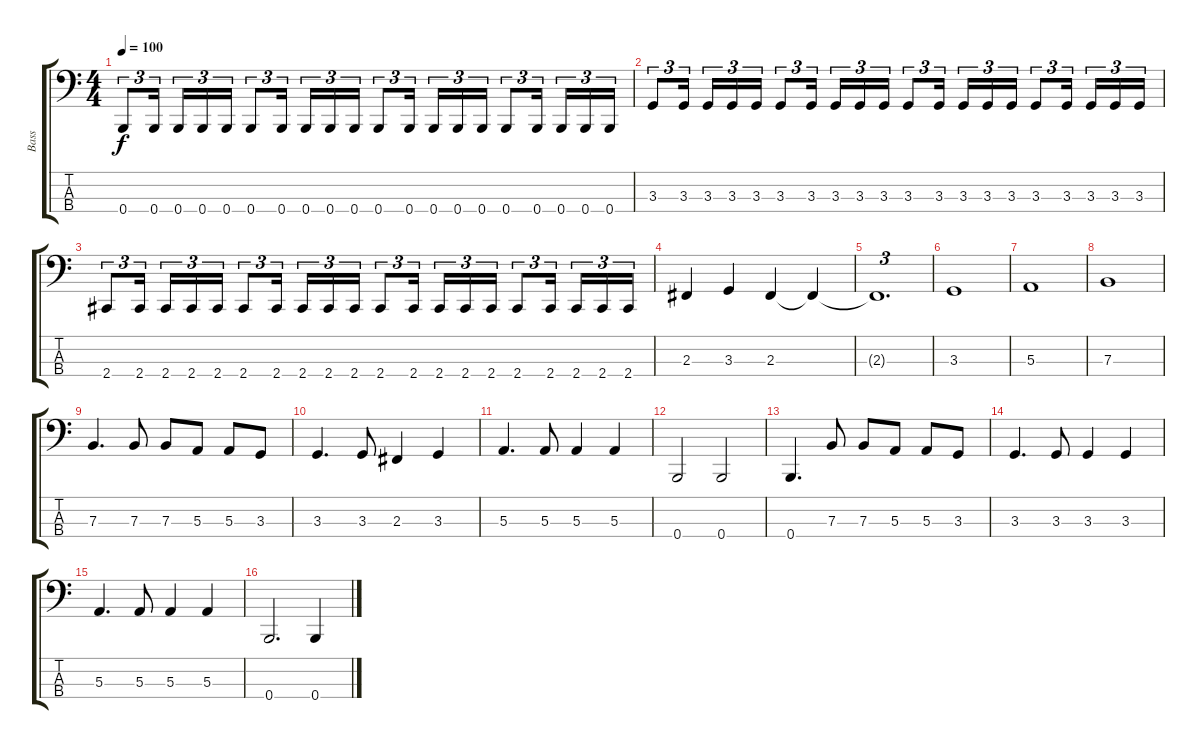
\track ("Bass" "Bass") {instrument electricbasspick}
\staff {score tabs}
\tuning (D2 A1 E1 B0) {hide}
\ts (4 4)
\tempo 100
\clef f4
\ks c
0.4.8{tu (3 2) dy f} 0.4.16{tu (3 2)} 0.4.16{tu (3 2)} 0.4.16{tu (3 2)} 0.4.16{tu (3 2)} 0.4.8{tu (3 2)} 0.4.16{tu (3 2)} 0.4.16{tu (3 2)} 0.4.16{tu (3 2)} 0.4.16{tu (3 2)} 0.4.8{tu (3 2)} 0.4.16{tu (3 2)} 0.4.16{tu (3 2)} 0.4.16{tu (3 2)} 0.4.16{tu (3 2)} 0.4.8{tu (3 2)} 0.4.16{tu (3 2)} 0.4.16{tu (3 2)} 0.4.16{tu (3 2)} 0.4.16{tu (3 2)} |
3.3.8{tu (3 2)} 3.3.16{tu (3 2)} 3.3.16{tu (3 2)} 3.3.16{tu (3 2)} 3.3.16{tu (3 2)} 3.3.8{tu (3 2)} 3.3.16{tu (3 2)} 3.3.16{tu (3 2)} 3.3.16{tu (3 2)} 3.3.16{tu (3 2)} 3.3.8{tu (3 2)} 3.3.16{tu (3 2)} 3.3.16{tu (3 2)} 3.3.16{tu (3 2)} 3.3.16{tu (3 2)} 3.3.8{tu (3 2)} 3.3.16{tu (3 2)} 3.3.16{tu (3 2)} 3.3.16{tu (3 2)} 3.3.16{tu (3 2)} |
2.4.8{tu (3 2)} 2.4.16{tu (3 2)} 2.4.16{tu (3 2)} 2.4.16{tu (3 2)} 2.4.16{tu (3 2)} 2.4.8{tu (3 2)} 2.4.16{tu (3 2)} 2.4.16{tu (3 2)} 2.4.16{tu (3 2)} 2.4.16{tu (3 2)} 2.4.8{tu (3 2)} 2.4.16{tu (3 2)} 2.4.16{tu (3 2)} 2.4.16{tu (3 2)} 2.4.16{tu (3 2)} 2.4.8{tu (3 2)} 2.4.16{tu (3 2)} 2.4.16{tu (3 2)} 2.4.16{tu (3 2)} 2.4.16{tu (3 2)} |
2.3.4 3.3.4 2.3.4 2.3{t}.4 |
2.3{t}.1{d tu (3 2)} |
3.3.1 |
5.3.1 |
7.3.1 |
7.3.4{d} 7.3.8 7.3.8 5.3.8 5.3.8 3.3.8 |
3.3.4{d} 3.3.8 2.3.4 3.3.4 |
5.3.4{d} 5.3.8 5.3.4 5.3.4 |
0.4.2 0.4.2 |
0.4.4{d} 7.3.8 7.3.8 5.3.8 5.3.8 3.3.8 |
3.3.4{d} 3.3.8 3.3.4 3.3.4 |
5.3.4{d} 5.3.8 5.3.4 5.3.4 |
0.4.2{d} 0.4.4
